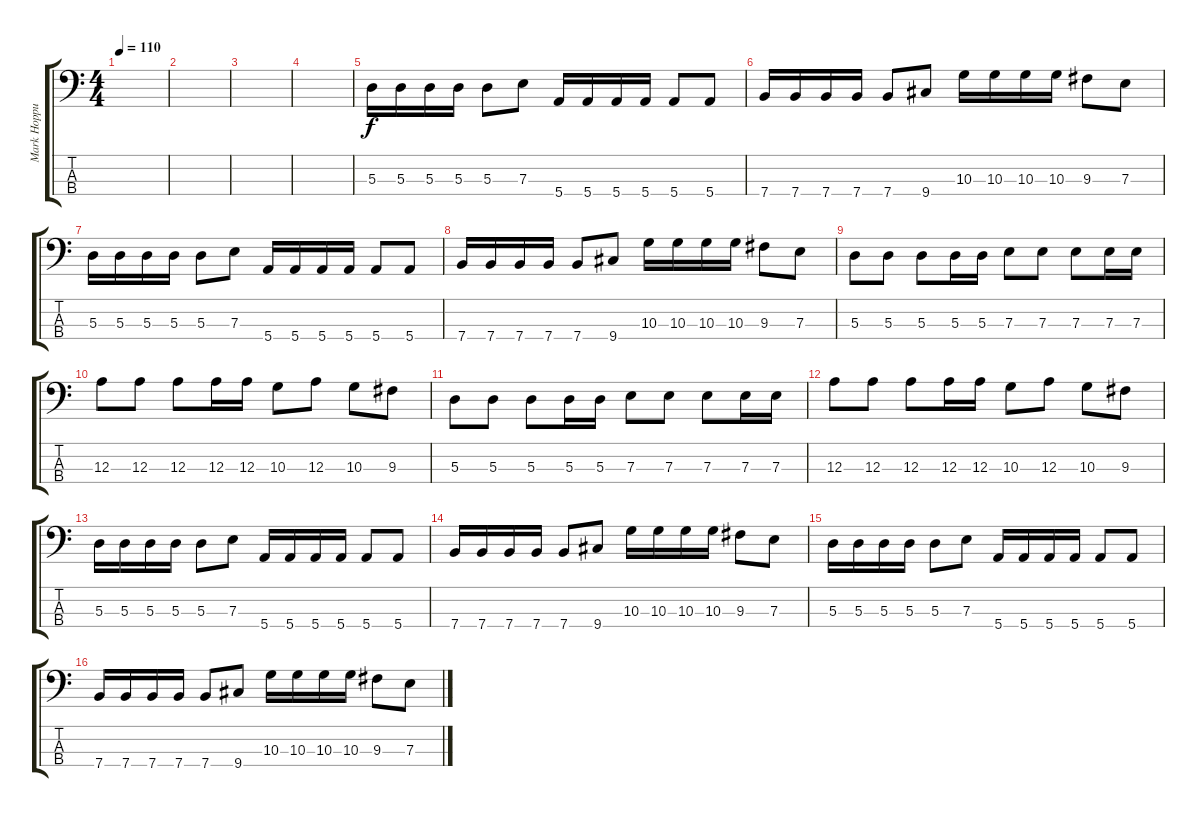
\track ("Mark Hoppus - Bass" "Mark Hoppu") {instrument electricbasspick}
\staff {score tabs}
\tuning (G2 D2 A1 E1) {hide}
\ts (4 4)
\tempo 110
\clef f4
\ks c
|
|
|
|
5.3.16 5.3.16 5.3.16 5.3.16 5.3.8 7.3.8 5.4.16 5.4.16 5.4.16 5.4.16 5.4.8 5.4.8 |
7.4.16 7.4.16 7.4.16 7.4.16 7.4.8 9.4.8 10.3.16 10.3.16 10.3.16 10.3.16 9.3.8 7.3.8 |
5.3.16 5.3.16 5.3.16 5.3.16 5.3.8 7.3.8 5.4.16 5.4.16 5.4.16 5.4.16 5.4.8 5.4.8 |
7.4.16 7.4.16 7.4.16 7.4.16 7.4.8 9.4.8 10.3.16 10.3.16 10.3.16 10.3.16 9.3.8 7.3.8 |
5.3.8 5.3.8 5.3.8 5.3.16 5.3.16 7.3.8 7.3.8 7.3.8 7.3.16 7.3.16 |
12.3.8 12.3.8 12.3.8 12.3.16 12.3.16 10.3.8 12.3.8 10.3.8 9.3.8 |
5.3.8 5.3.8 5.3.8 5.3.16 5.3.16 7.3.8 7.3.8 7.3.8 7.3.16 7.3.16 |
12.3.8 12.3.8 12.3.8 12.3.16 12.3.16 10.3.8 12.3.8 10.3.8 9.3.8 |
5.3.16 5.3.16 5.3.16 5.3.16 5.3.8 7.3.8 5.4.16 5.4.16 5.4.16 5.4.16 5.4.8 5.4.8 |
7.4.16 7.4.16 7.4.16 7.4.16 7.4.8 9.4.8 10.3.16 10.3.16 10.3.16 10.3.16 9.3.8 7.3.8 |
5.3.16 5.3.16 5.3.16 5.3.16 5.3.8 7.3.8 5.4.16 5.4.16 5.4.16 5.4.16 5.4.8 5.4.8 |
7.4.16 7.4.16 7.4.16 7.4.16 7.4.8 9.4.8 10.3.16 10.3.16 10.3.16 10.3.16 9.3.8 7.3.8
